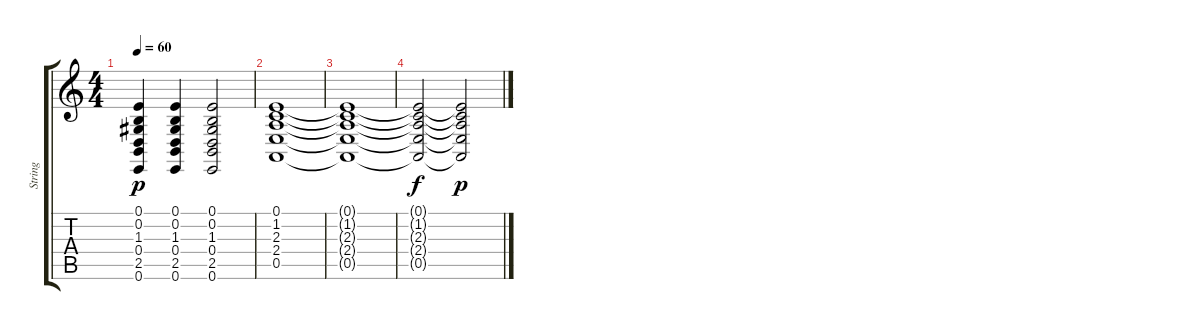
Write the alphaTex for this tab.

\track ("String" "String") {instrument stringensemble2}
\staff {score tabs}
\tuning (E4 B3 G3 D3 A2 E2) {hide}
\ts (4 4)
\tempo 60
\clef g2
\ks c
(0.1 0.2 1.3 0.4 2.5 0.6).4{dy p} (0.1 0.2 1.3 0.4 2.5 0.6).4 (0.1 0.2 1.3 0.4 2.5 0.6).2 |
(0.1 1.2 2.3 2.4 0.5).1 |
(0.1{t} 1.2{t} 2.3{t} 2.4{t} 0.5{t}).1{volume 0} |
(0.1{t} 1.2{t} 2.3{t} 2.4{t} 0.5{t}).2{dy f} (0.1{t} 1.2{t} 2.3{t} 2.4{t} 0.5{t}).2{dy p}
